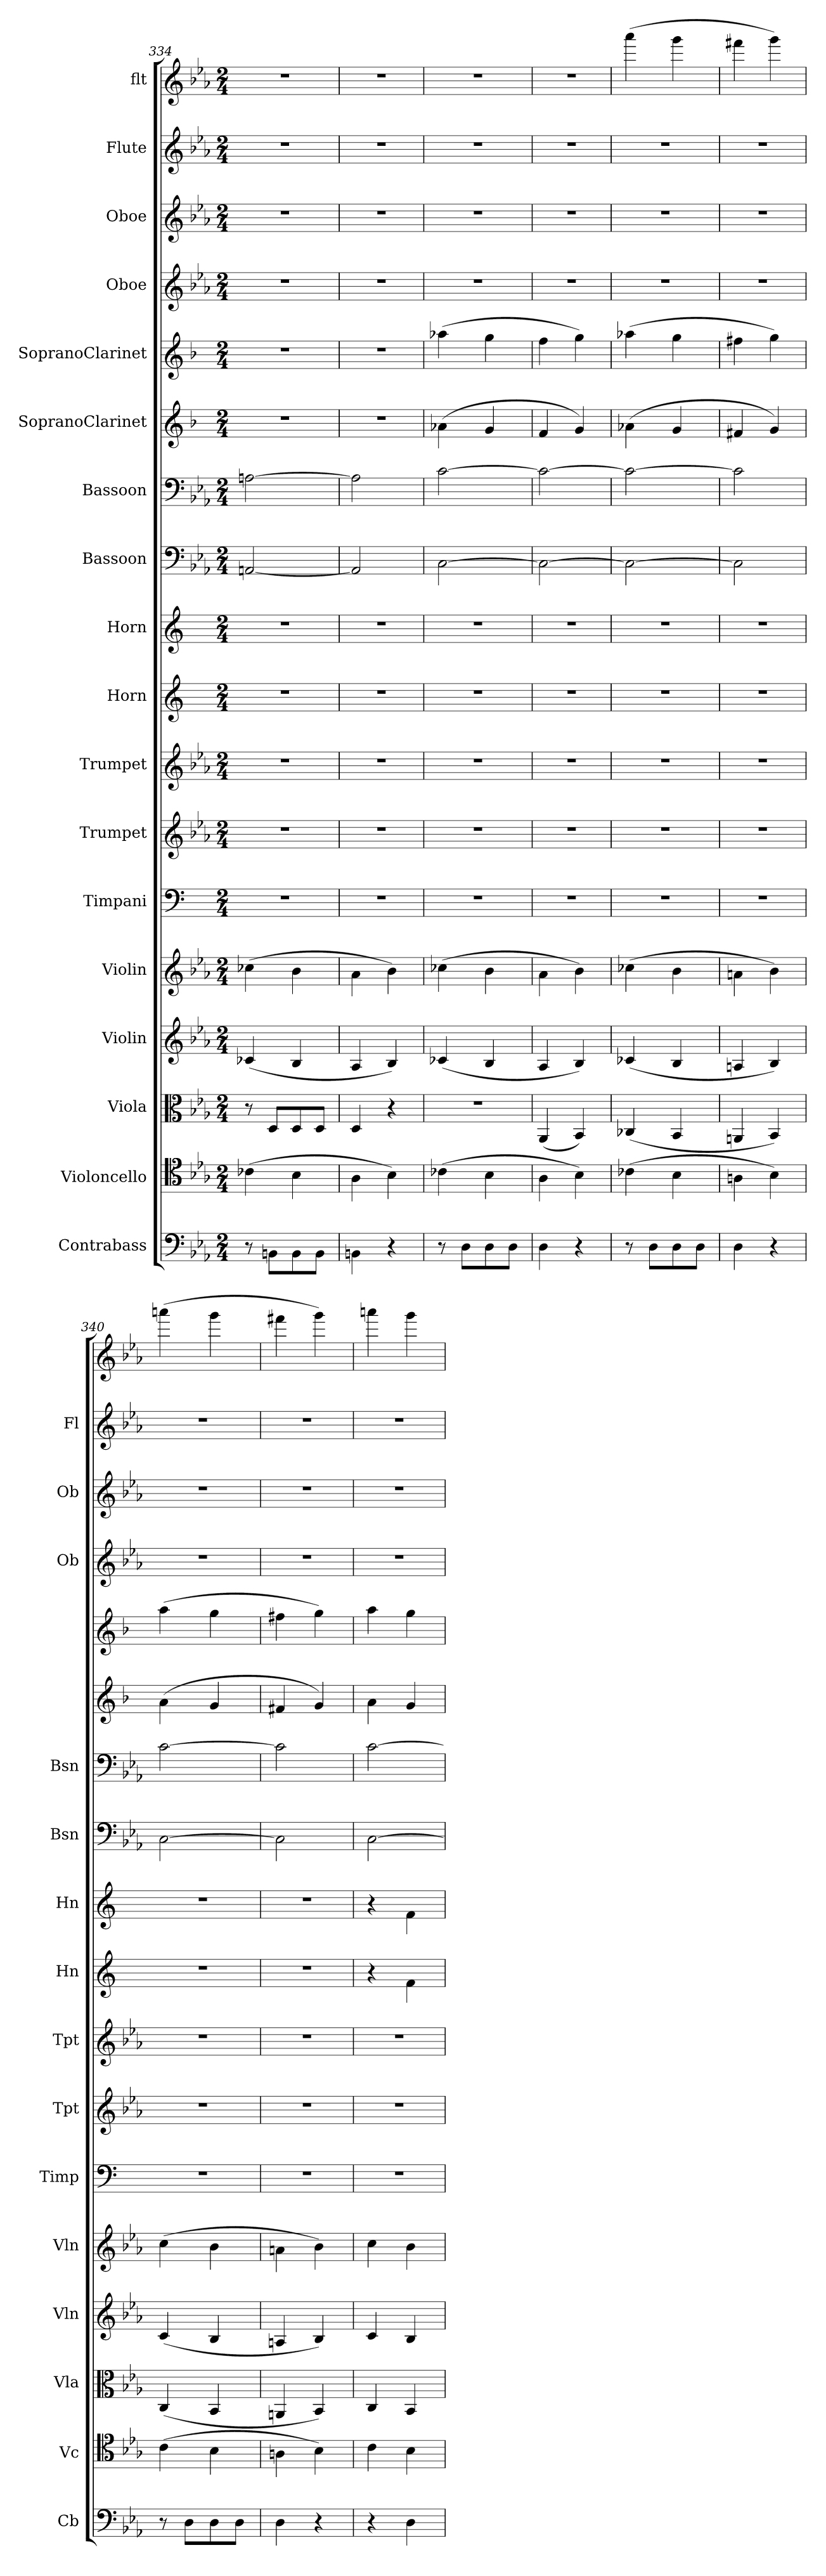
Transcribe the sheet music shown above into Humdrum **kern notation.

**kern	**kern	**kern	**kern	**kern	**kern	**kern	**kern	**kern	**kern	**kern	**kern	**kern	**kern	**kern	**kern	**kern	**kern
*part18	*part17	*part16	*part15	*part14	*part13	*part12	*part11	*part10	*part9	*part8	*part7	*part6	*part5	*part4	*part3	*part2	*part1
*staff18	*staff17	*staff16	*staff15	*staff14	*staff13	*staff12	*staff11	*staff10	*staff9	*staff8	*staff7	*staff6	*staff5	*staff4	*staff3	*staff2	*staff1
*I"Contrabass	*I"Violoncello	*I"Viola	*I"Violin	*I"Violin	*I"Timpani	*I"Trumpet	*I"Trumpet	*I"Horn	*I"Horn	*I"Bassoon	*I"Bassoon	*I"SopranoClarinet	*I"SopranoClarinet	*I"Oboe	*I"Oboe	*I"Flute	*I"flt
*I'Cb	*I'Vc	*I'Vla	*I'Vln	*I'Vln	*I'Timp	*I'Tpt	*I'Tpt	*I'Hn	*I'Hn	*I'Bsn	*I'Bsn	*	*	*I'Ob	*I'Ob	*I'Fl	*
*clefF4	*clefC4	*clefC3	*clefG2	*clefG2	*clefF4	*clefG2	*clefG2	*clefG2	*clefG2	*clefF4	*clefF4	*clefG2	*clefG2	*clefG2	*clefG2	*clefG2	*clefG2
*k[b-e-a-]	*k[b-e-a-]	*k[b-e-a-]	*k[b-e-a-]	*k[b-e-a-]	*k[]	*k[b-e-a-]	*k[b-e-a-]	*k[]	*k[]	*k[b-e-a-]	*k[b-e-a-]	*k[b-]	*k[b-]	*k[b-e-a-]	*k[b-e-a-]	*k[b-e-a-]	*k[b-e-a-]
*c:	*c:	*c:	*c:	*c:	*	*c:	*c:	*	*	*c:	*c:	*	*	*c:	*c:	*c:	*c:
*M2/4	*M2/4	*M2/4	*M2/4	*M2/4	*M2/4	*M2/4	*M2/4	*M2/4	*M2/4	*M2/4	*M2/4	*M2/4	*M2/4	*M2/4	*M2/4	*M2/4	*M2/4
=334	=334	=334	=334	=334	=334	=334	=334	=334	=334	=334	=334	=334	=334	=334	=334	=334	=334
8r	(4c-X\	8r	(4c-X/	(4cc-X\	2r	2r	2r	2r	2r	[2AAn/	[2An\	2r	2r	2r	2r	2r	2r
8BBn\L	.	8D/L	.	.	.	.	.	.	.	.	.	.	.	.	.	.	.
8BB\	4B-\	8D/	4B-/	4b-\	.	.	.	.	.	.	.	.	.	.	.	.	.
8BB\J	.	8D/J	.	.	.	.	.	.	.	.	.	.	.	.	.	.	.
=335	=335	=335	=335	=335	=335	=335	=335	=335	=335	=335	=335	=335	=335	=335	=335	=335	=335
4BBn\	4A-\	4D/	4A-/	4a-\	2r	2r	2r	2r	2r	2AA/]	2A\]	2r	2r	2r	2r	2r	2r
4r	4B-\)	4r	4B-/)	4b-\)	.	.	.	.	.	.	.	.	.	.	.	.	.
=336	=336	=336	=336	=336	=336	=336	=336	=336	=336	=336	=336	=336	=336	=336	=336	=336	=336
8r	(4c-X\	2r	(4c-X/	(4cc-X\	2r	2r	2r	2r	2r	[2C\	[2c\	(4a-X\	(4aa-X\	2r	2r	2r	2r
8D\L	.	.	.	.	.	.	.	.	.	.	.	.	.	.	.	.	.
8D\	4B-\	.	4B-/	4b-\	.	.	.	.	.	.	.	4g/	4gg\	.	.	.	.
8D\J	.	.	.	.	.	.	.	.	.	.	.	.	.	.	.	.	.
=337	=337	=337	=337	=337	=337	=337	=337	=337	=337	=337	=337	=337	=337	=337	=337	=337	=337
4D\	4A-\	(4AA-/	4A-/	4a-\	2r	2r	2r	2r	2r	2C\_	2c\_	4f/	4ff\	2r	2r	2r	2r
4r	4B-\)	4BB-/)	4B-/)	4b-\)	.	.	.	.	.	.	.	4g/)	4gg\)	.	.	.	.
=338	=338	=338	=338	=338	=338	=338	=338	=338	=338	=338	=338	=338	=338	=338	=338	=338	=338
8r	(4c-X\	(4C-X/	(4c-X/	(4cc-X\	2r	2r	2r	2r	2r	2C\_	2c\_	(4a-X\	(4aa-X\	2r	2r	2r	(4aaa-\
8D\L	.	.	.	.	.	.	.	.	.	.	.	.	.	.	.	.	.
8D\	4B-\	4BB-/	4B-/	4b-\	.	.	.	.	.	.	.	4g/	4gg\	.	.	.	4ggg\
8D\J	.	.	.	.	.	.	.	.	.	.	.	.	.	.	.	.	.
=339	=339	=339	=339	=339	=339	=339	=339	=339	=339	=339	=339	=339	=339	=339	=339	=339	=339
4D\	4An\	4AAn/	4An/	4an\	2r	2r	2r	2r	2r	2C\]	2c\]	4f#X/	4ff#X\	2r	2r	2r	4fff#X\
4r	4B-\)	4BB-/)	4B-/)	4b-\)	.	.	.	.	.	.	.	4g/)	4gg\)	.	.	.	4ggg\)
=340	=340	=340	=340	=340	=340	=340	=340	=340	=340	=340	=340	=340	=340	=340	=340	=340	=340
8r	(4c\	(4C/	(4c/	(4cc\	2r	2r	2r	2r	2r	[2C\	[2c\	(4a\	(4aa\	2r	2r	2r	(4aaan\
8D\L	.	.	.	.	.	.	.	.	.	.	.	.	.	.	.	.	.
8D\	4B-\	4BB-/	4B-/	4b-\	.	.	.	.	.	.	.	4g/	4gg\	.	.	.	4ggg\
8D\J	.	.	.	.	.	.	.	.	.	.	.	.	.	.	.	.	.
=341	=341	=341	=341	=341	=341	=341	=341	=341	=341	=341	=341	=341	=341	=341	=341	=341	=341
4D\	4An\	4AAn/	4An/	4an\	2r	2r	2r	2r	2r	2C\]	2c\]	4f#X/	4ff#X\	2r	2r	2r	4fff#X\
4r	4B-\)	4BB-/)	4B-/)	4b-\)	.	.	.	.	.	.	.	4g/)	4gg\)	.	.	.	4ggg\)
=342	=342	=342	=342	=342	=342	=342	=342	=342	=342	=342	=342	=342	=342	=342	=342	=342	=342
4r	4c\	4C/	4c/	4cc\	2r	2r	2r	4r	4r	[2C\	[2c\	4a\	4aa\	2r	2r	2r	4aaan\
4D\	4B-\	4BB-/	4B-/	4b-\	.	.	.	4f\	4f\	.	.	4g/	4gg\	.	.	.	4ggg\
=	=	=	=	=	=	=	=	=	=	=	=	=	=	=	=	=	=
*-	*-	*-	*-	*-	*-	*-	*-	*-	*-	*-	*-	*-	*-	*-	*-	*-	*-
